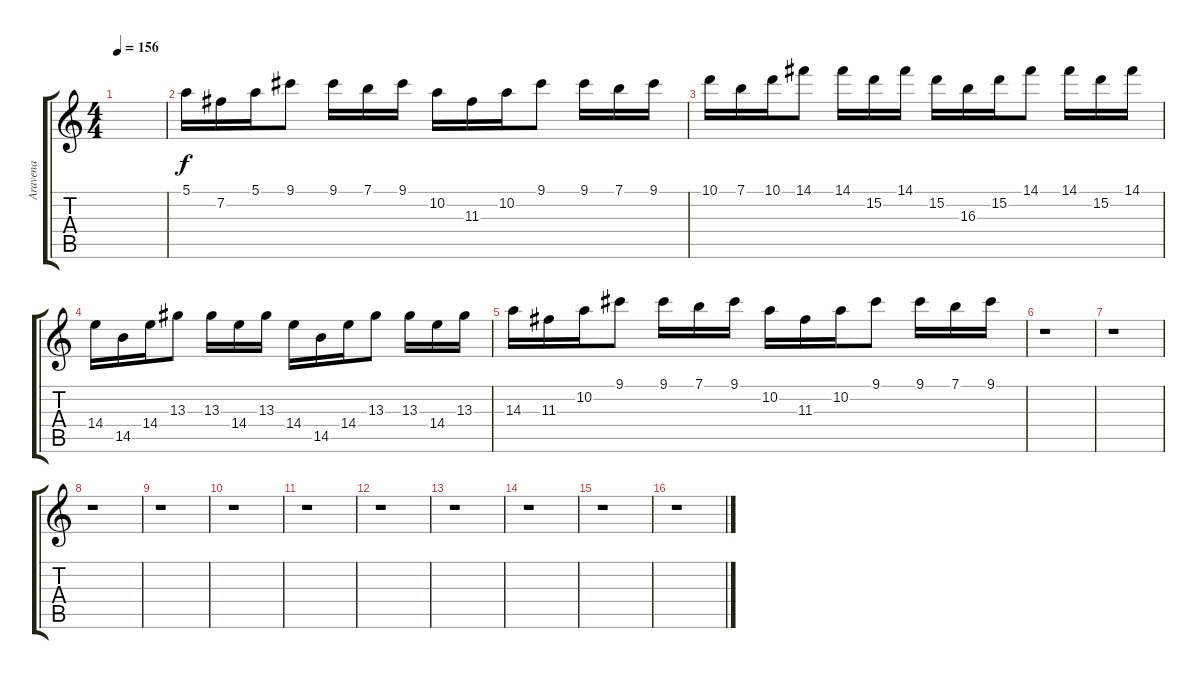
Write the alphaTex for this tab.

\track ("Aravena" "Aravena") {instrument distortionguitar}
\staff {score tabs}
\tuning (E4 B3 G3 D3 A2 E2) {hide}
\ts (4 4)
\tempo 156
\clef g2
\ks c
|
5.1.16 7.2.16 5.1.16 9.1.8 9.1.16 7.1.16 9.1.16 10.2.16 11.3.16 10.2.16 9.1.8 9.1.16 7.1.16 9.1.16 |
10.1.16 7.1.16 10.1.16 14.1.8 14.1.16 15.2.16 14.1.16 15.2.16 16.3.16 15.2.16 14.1.8 14.1.16 15.2.16 14.1.16 |
14.4.16 14.5.16 14.4.16 13.3.8 13.3.16 14.4.16 13.3.16 14.4.16 14.5.16 14.4.16 13.3.8 13.3.16 14.4.16 13.3.16 |
14.3.16 11.3.16 10.2.16 9.1.8 9.1.16 7.1.16 9.1.16 10.2.16 11.3.16 10.2.16 9.1.8 9.1.16 7.1.16 9.1.16 |
r.1 |
r.1 |
r.1 |
r.1 |
r.1 |
r.1 |
r.1 |
r.1 |
r.1 |
r.1 |
r.1
